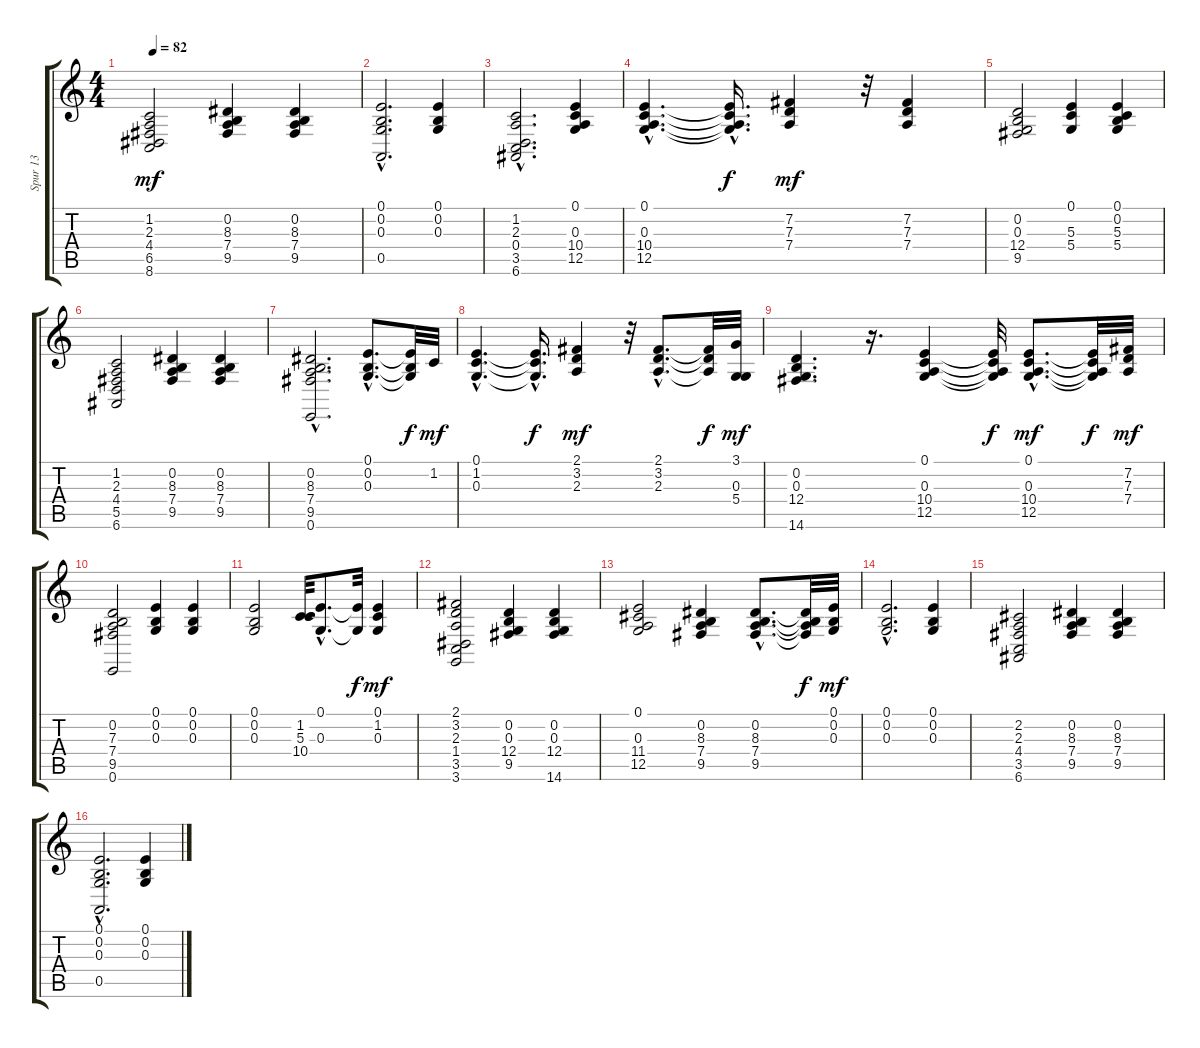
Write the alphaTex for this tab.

\track ("Spur 13" "Spur 13") {instrument electricpiano2}
\staff {score tabs}
\tuning (E4 B3 G3 D3 A2 E2) {hide}
\ts (4 4)
\tempo 82
\clef g2
\ks c
(1.2 2.3 4.4 6.5 8.6).2{dy mf} (0.2 8.3 7.4 9.5).4 (0.2 8.3 7.4 9.5).4 |
(0.1 0.2 0.3 0.5{hac}).2{d} (0.1 0.2 0.3).4 |
(1.2 2.3 0.4 3.5 6.6{hac}).2{d} (0.1 0.3 10.4 12.5).4 |
(0.1{hac} 0.3{hac} 10.4{hac} 12.5{hac}).4{d} (0.1{hac t} 0.3{hac t} 10.4{hac t} 12.5{hac t}).16{d dy f} (7.2 7.3 7.4).4{dy mf} r.32 (7.2 7.3 7.4).4 |
(0.2 0.3 12.4 9.5).2 (0.1 5.3 5.4).4 (0.1 0.2 5.3 5.4).4 |
(1.2 2.3 4.4 5.5 6.6).2 (0.2 8.3 7.4 9.5).4 (0.2 8.3 7.4 9.5).4 |
(0.2 8.3 7.4 9.5 0.6{hac}).2{d} (0.1{hac} 0.2{hac} 0.3{hac}).8{d} (0.1{t} 0.2{t} 0.3{t}).32{dy f} 1.2.32{dy mf} |
(0.1{hac} 1.2{hac} 0.3{hac}).4{d} (0.1{hac t} 1.2{hac t} 0.3{hac t}).16{d dy f} (2.1 3.2 2.3).4{dy mf} r.32 (2.1{hac} 3.2{hac} 2.3{hac}).8{d} (2.1{t} 3.2{t} 2.3{t}).32{dy f} (3.1 0.3 5.4).32{dy mf} |
(0.2 0.3 12.4 14.6).4{d} r.16{d} (0.1 0.3 10.4 12.5).4 (0.1{t} 0.3{t} 10.4{t} 12.5{t}).32{dy f} (0.1{hac} 0.3{hac} 10.4{hac} 12.5{hac}).8{d dy mf} (0.1{t} 0.3{t} 10.4{t} 12.5{t}).32{dy f} (7.2 7.3 7.4).32{dy mf} |
(0.2 7.3 7.4 9.5 0.6).2 (0.1 0.2 0.3).4 (0.1 0.2 0.3).4 |
(0.1 0.2 0.3).2 (1.2 5.3 10.4).32 (0.1{hac} 0.3{hac}).8{d} (0.1{t} 0.3{t}).32{dy f} (0.1 1.2 0.3).4{dy mf} |
(2.1 3.2 2.3 1.4 3.5 3.6).2 (0.2 0.3 12.4 9.5).4 (0.2 0.3 12.4 14.6).4 |
(0.1 0.3 11.4 12.5).2 (0.2 8.3 7.4 9.5).4 (0.2{hac} 8.3{hac} 7.4{hac} 9.5{hac}).8{d} (0.2{t} 8.3{t} 7.4{t} 9.5{t}).32{dy f} (0.1 0.2 0.3).32{dy mf} |
(0.1{hac} 0.2{hac} 0.3{hac}).2{d} (0.1 0.2 0.3).4 |
(2.2 2.3 4.4 3.5 6.6).2 (0.2 8.3 7.4 9.5).4 (0.2 8.3 7.4 9.5).4 |
(0.1 0.2 0.3 0.5{hac}).2{d} (0.1 0.2 0.3).4
